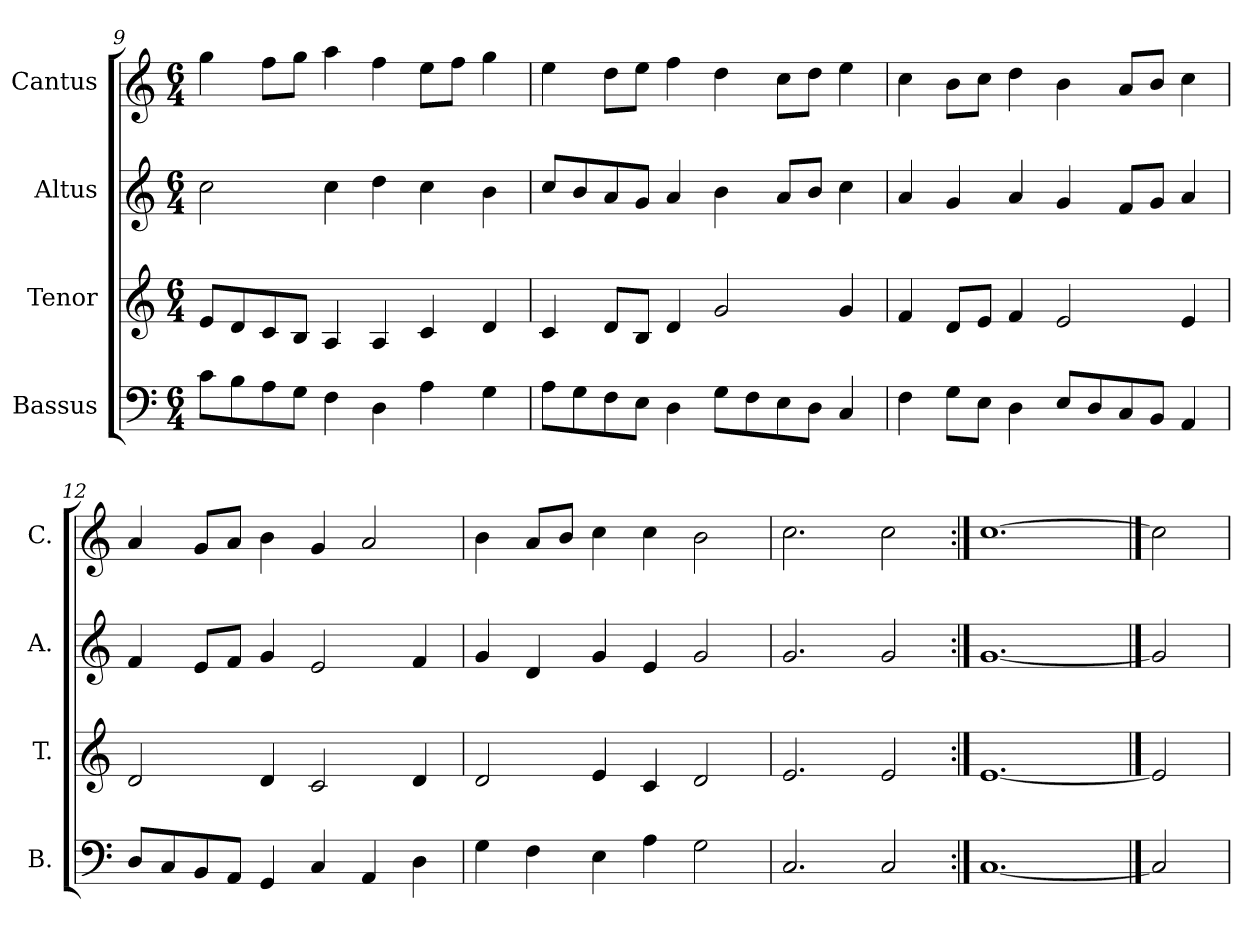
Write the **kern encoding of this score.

**kern	**kern	**kern	**kern
*part4	*part3	*part2	*part1
*staff4	*staff3	*staff2	*staff1
*I"Bassus	*I"Tenor	*I"Altus	*I"Cantus
*I'B.	*I'T.	*I'A.	*I'C.
*clefF4	*clefG2	*clefG2	*clefG2
*k[]	*k[]	*k[]	*k[]
*C:	*C:	*C:	*C:
*M6/4	*M6/4	*M6/4	*M6/4
=9	=9	=9	=9
8c\L	8e/L	2cc\	4gg\
8B\	8d/	.	.
8A\	8c/	.	8ff\L
8G\J	8B/J	.	8gg\J
4F\	4A/	4cc\	4aa\
4D\	4A/	4dd\	4ff\
4A\	4c/	4cc\	8ee\L
.	.	.	8ff\J
4G\	4d/	4b\	4gg\
!!LO:LB:g=z
=10	=10	=10	=10
8A\L	4c/	8cc/L	4ee\
8G\	.	8b/	.
8F\	8d/L	8a/	8dd\L
8E\J	8B/J	8g/J	8ee\J
4D\	4d/	4a/	4ff\
8G\L	2g/	4b\	4dd\
8F\	.	.	.
8E\	.	8a/L	8cc\L
8D\J	.	8b/J	8dd\J
4C/	4g/	4cc\	4ee\
=11	=11	=11	=11
4F\	4f/	4a/	4cc\
8G\L	8d/L	4g/	8b\L
8E\J	8e/J	.	8cc\J
4D\	4f/	4a/	4dd\
8E/L	2e/	4g/	4b\
8D/	.	.	.
8C/	.	8f/L	8a/L
8BB/J	.	8g/J	8b/J
4AA/	4e/	4a/	4cc\
!!LO:PB:g=z
=12	=12	=12	=12
8D/L	2d/	4f/	4a/
8C/	.	.	.
8BB/	.	8e/L	8g/L
8AA/J	.	8f/J	8a/J
4GG/	4d/	4g/	4b\
4C/	2c/	2e/	4g/
4AA/	.	.	2a/
4D\	4d/	4f/	.
=13	=13	=13	=13
4G\	2d/	4g/	4b\
4F\	.	4d/	8a/L
.	.	.	8b/J
4E\	4e/	4g/	4cc\
4A\	4c/	4e/	4cc\
2G\	2d/	2g/	2b\
=14	=14	=14	=14
2.C/	2.e/	2.g/	2.cc\
2C/	2e/	2g/	2cc\
=15:|!	=15:|!	=15:|!	=15:|!
[1.C/	[1.e/	[1.g/	[1.cc\
==16	==16	==16	==16
2C/]	2e/]	2g/]	2cc\]
=	=	=	=
*-	*-	*-	*-
